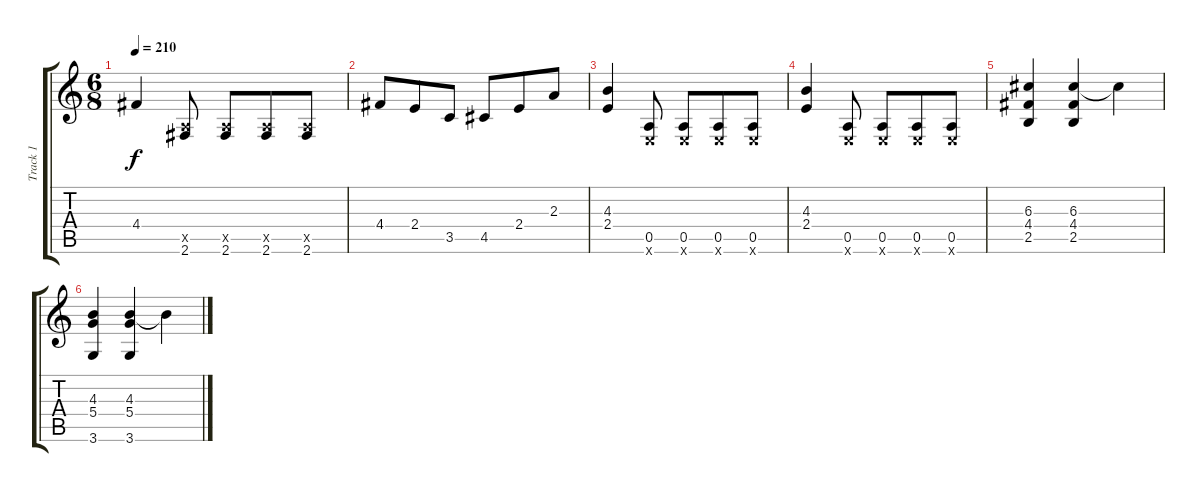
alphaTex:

\track ("Track 1" "Track 1") {instrument distortionguitar}
\staff {score tabs}
\tuning (E4 B3 G3 D3 A2 E2) {hide}
\ts (6 8)
\tempo 210
\clef g2
\ks c
4.4.4{dy f} (0.5{x} 2.6).8 (0.5{x} 2.6).8 (0.5{x} 2.6).8 (0.5{x} 2.6).8 |
4.4.8 2.4.8 3.5.8 4.5.8 2.4.8 2.3.8 |
(4.3 2.4).4 (0.5 0.6{x}).8 (0.5 0.6{x}).8 (0.5 0.6{x}).8 (0.5 0.6{x}).8 |
(4.3 2.4).4 (0.5 0.6{x}).8 (0.5 0.6{x}).8 (0.5 0.6{x}).8 (0.5 0.6{x}).8 |
(6.3 4.4 2.5).4 (6.3 4.4 2.5).4 6.3{t}.4 |
(4.3 5.4 3.6).4 (4.3 5.4 3.6).4 4.3{t}.4
